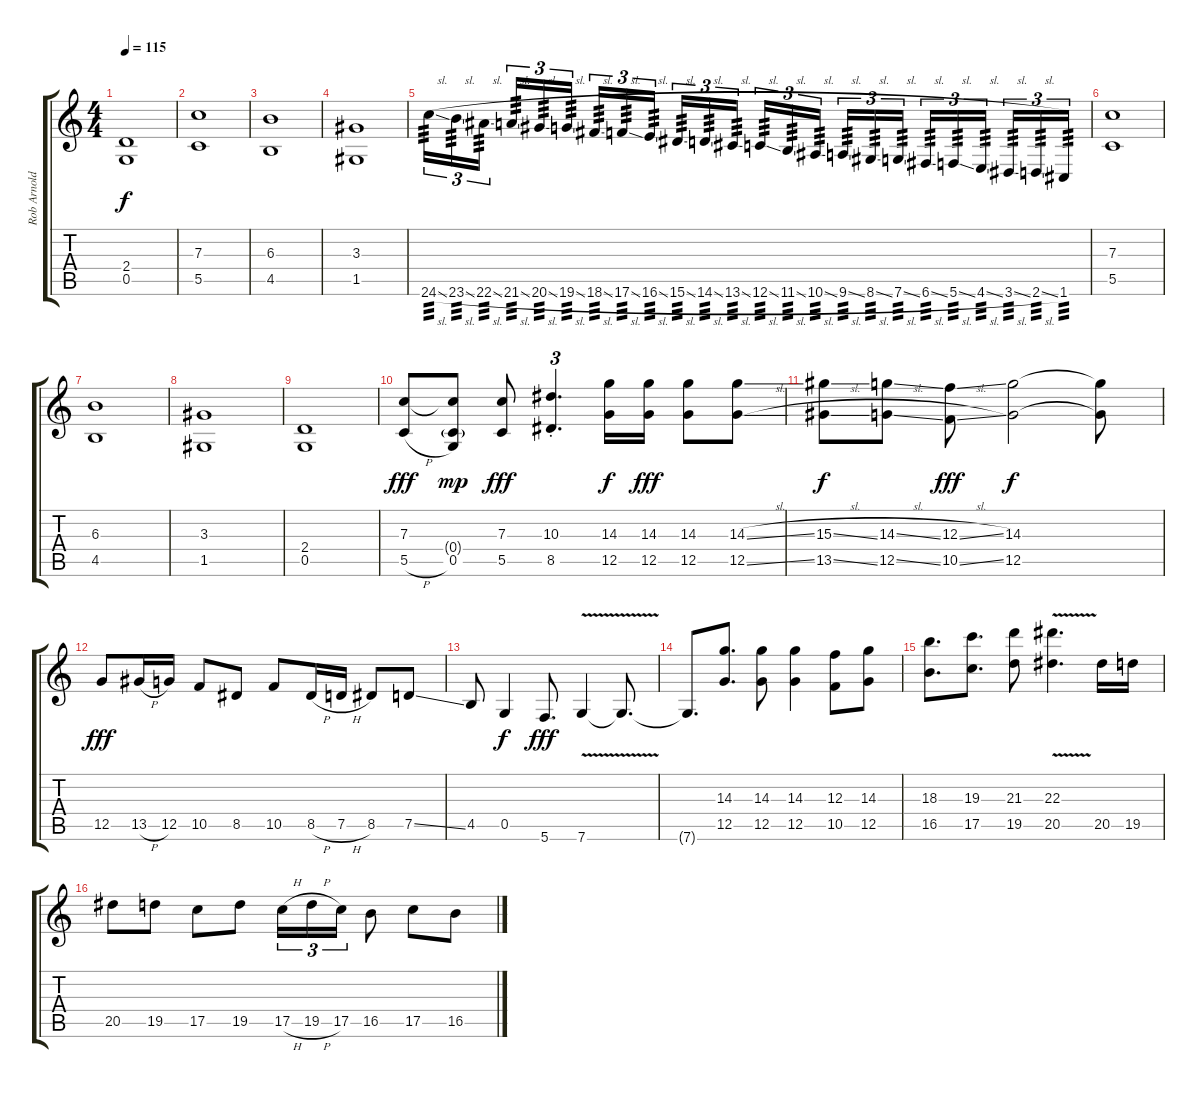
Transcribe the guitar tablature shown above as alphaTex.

\track ("Rob Arnold" "Rob Arnold") {instrument distortionguitar}
\staff {score tabs}
\tuning (D4 A3 F3 C3 G2 C2) {hide}
\ts (4 4)
\tempo 115
\clef g2
\ks c
(2.4 0.5).1{dy f} |
(7.3 5.5).1 |
(6.3 4.5).1 |
(3.3 1.5).1 |
24.6{sl}.16{tu (3 2) tp 3 instrument guitarfretnoise} 23.6{sl}.16{tu (3 2) tp 3} 22.6{sl}.16{tu (3 2) tp 3 beam splitsecondary} 21.6{sl}.16{tu (3 2) tp 3} 20.6{sl}.16{tu (3 2) tp 3} 19.6{sl}.16{tu (3 2) tp 3} 18.6{sl}.16{tu (3 2) tp 3} 17.6{sl}.16{tu (3 2) tp 3} 16.6{sl}.16{tu (3 2) tp 3 beam splitsecondary} 15.6{sl}.16{tu (3 2) tp 3} 14.6{sl}.16{tu (3 2) tp 3} 13.6{sl}.16{tu (3 2) tp 3} 12.6{sl}.16{tu (3 2) tp 3} 11.6{sl}.16{tu (3 2) tp 3} 10.6{sl}.16{tu (3 2) tp 3 beam splitsecondary} 9.6{sl}.16{tu (3 2) tp 3} 8.6{sl}.16{tu (3 2) tp 3} 7.6{sl}.16{tu (3 2) tp 3} 6.6{sl}.16{tu (3 2) tp 3} 5.6{sl}.16{tu (3 2) tp 3} 4.6{sl}.16{tu (3 2) tp 3 beam splitsecondary} 3.6{sl}.16{tu (3 2) tp 3} 2.6{sl}.16{tu (3 2) tp 3} 1.6.16{tu (3 2) tp 3} |
(7.3 5.5).1{volume 14 instrument distortionguitar} |
(6.3 4.5).1 |
(3.3 1.5).1 |
(2.4 0.5).1 |
(7.3 5.5{h}).8{dy fff} (7.3{t} 0.4{g} 0.5).8{dy mp} (7.3 5.5).8{dy fff} (10.3 8.5{st}).4{d tu (3 2)} (14.3 12.5).16{dy f} (14.3 12.5).16{dy fff} (14.3 12.5).8 (14.3{sl} 12.5{sl}).8 |
(15.3{sl} 13.5{sl}).8{dy f} (14.3{sl} 12.5{sl}).8 (12.3{sl} 10.5{sl}).8{dy fff} (14.3 12.5).2{dy f} (14.3{t} 12.5{t}).8 |
12.5.8{dy fff} 13.5{h}.16 12.5.16 10.5.8 8.5.8 10.5.8 8.5{h}.16 7.5{h}.16 8.5.8 7.5{ss}.8 |
4.5.8 0.5.4{dy f} 5.6.8{d dy fff} 7.6{v}.4 7.6{t}.8{d} |
7.6{t}.8{d} (14.3 12.5).8{d} (14.3 12.5).8 (14.3 12.5).4 (12.3 10.5).8 (14.3 12.5).8 |
(18.3 16.5).8{d} (19.3 17.5).8{d} (21.3 19.5).8 (22.3{v} 20.5{v}).4{d} 20.5.16 19.5.16 |
20.5.8 19.5.8 17.5.8 19.5.8 17.5{h}.16{tu (3 2)} 19.5{h}.16{tu (3 2)} 17.5.16{tu (3 2)} 16.5.8 17.5.8 16.5.8
